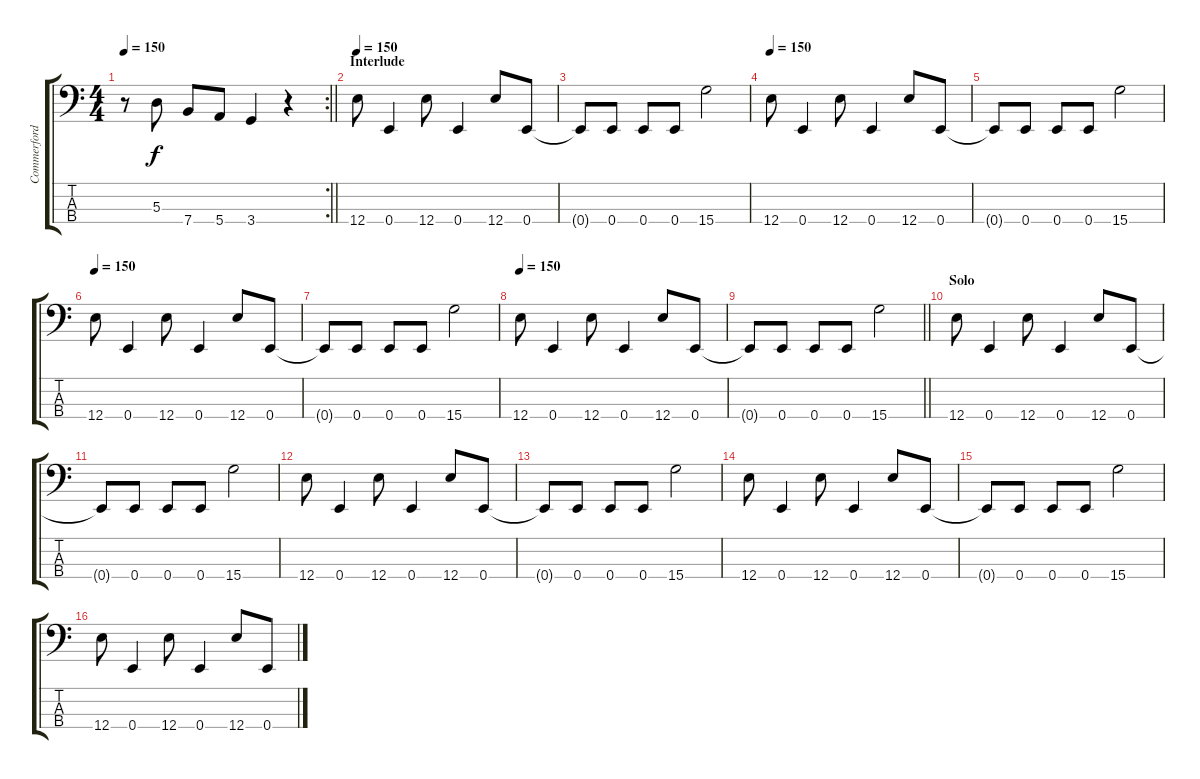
\track ("Commerford [ Bass ]" "Commerford") {instrument electricbassfinger}
\staff {score tabs}
\tuning (G2 D2 A1 E1) {hide}
\rc 2
\ts (4 4)
\tempo 150
\clef f4
\barLineRight lightlight
\ks c
r.8{dy f} 5.3.8 7.4.8 5.4.8 3.4.4 r.4 |
\section ("" "Interlude")
\tempo 150
12.4.8 0.4.4 12.4.8 0.4.4 12.4.8 0.4.8 |
0.4{t}.8 0.4.8 0.4.8 0.4.8 15.4.2 |
\tempo 150
12.4.8 0.4.4 12.4.8 0.4.4 12.4.8 0.4.8 |
0.4{t}.8 0.4.8 0.4.8 0.4.8 15.4.2 |
\tempo 150
12.4.8 0.4.4 12.4.8 0.4.4 12.4.8 0.4.8 |
0.4{t}.8 0.4.8 0.4.8 0.4.8 15.4.2 |
\tempo 150
12.4.8 0.4.4 12.4.8 0.4.4 12.4.8 0.4.8 |
\barLineRight lightlight
0.4{t}.8 0.4.8 0.4.8 0.4.8 15.4.2 |
\section ("" "Solo")
12.4.8 0.4.4 12.4.8 0.4.4 12.4.8 0.4.8 |
0.4{t}.8 0.4.8 0.4.8 0.4.8 15.4.2 |
12.4.8 0.4.4 12.4.8 0.4.4 12.4.8 0.4.8 |
0.4{t}.8 0.4.8 0.4.8 0.4.8 15.4.2 |
12.4.8 0.4.4 12.4.8 0.4.4 12.4.8 0.4.8 |
0.4{t}.8 0.4.8 0.4.8 0.4.8 15.4.2 |
12.4.8 0.4.4 12.4.8 0.4.4 12.4.8 0.4.8
